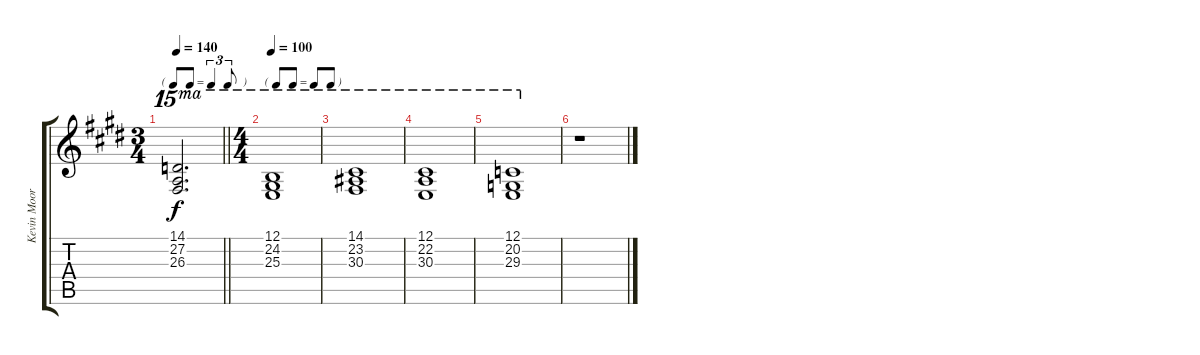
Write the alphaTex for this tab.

\track ("Kevin Moore I" "Kevin Moor") {instrument stringensemble1}
\staff {score tabs}
\tuning (E4 B3 G3 D3 A2 E2) {hide}
\ts (3 4)
\tf triplet8th
\tempo 140
\clef g2
\barLineRight lightlight
\ks e
(14.1 27.2 26.3).2{d ot 15ma dy f} |
\ts (4 4)
\tf none
\tempo 100
(12.1 24.2 25.3).1{ot 15ma} |
(14.1 23.2 30.3).1{ot 15ma} |
(12.1 22.2 30.3).1{ot 15ma} |
(12.1 20.2 29.3).1{ot 15ma} |
r.1
